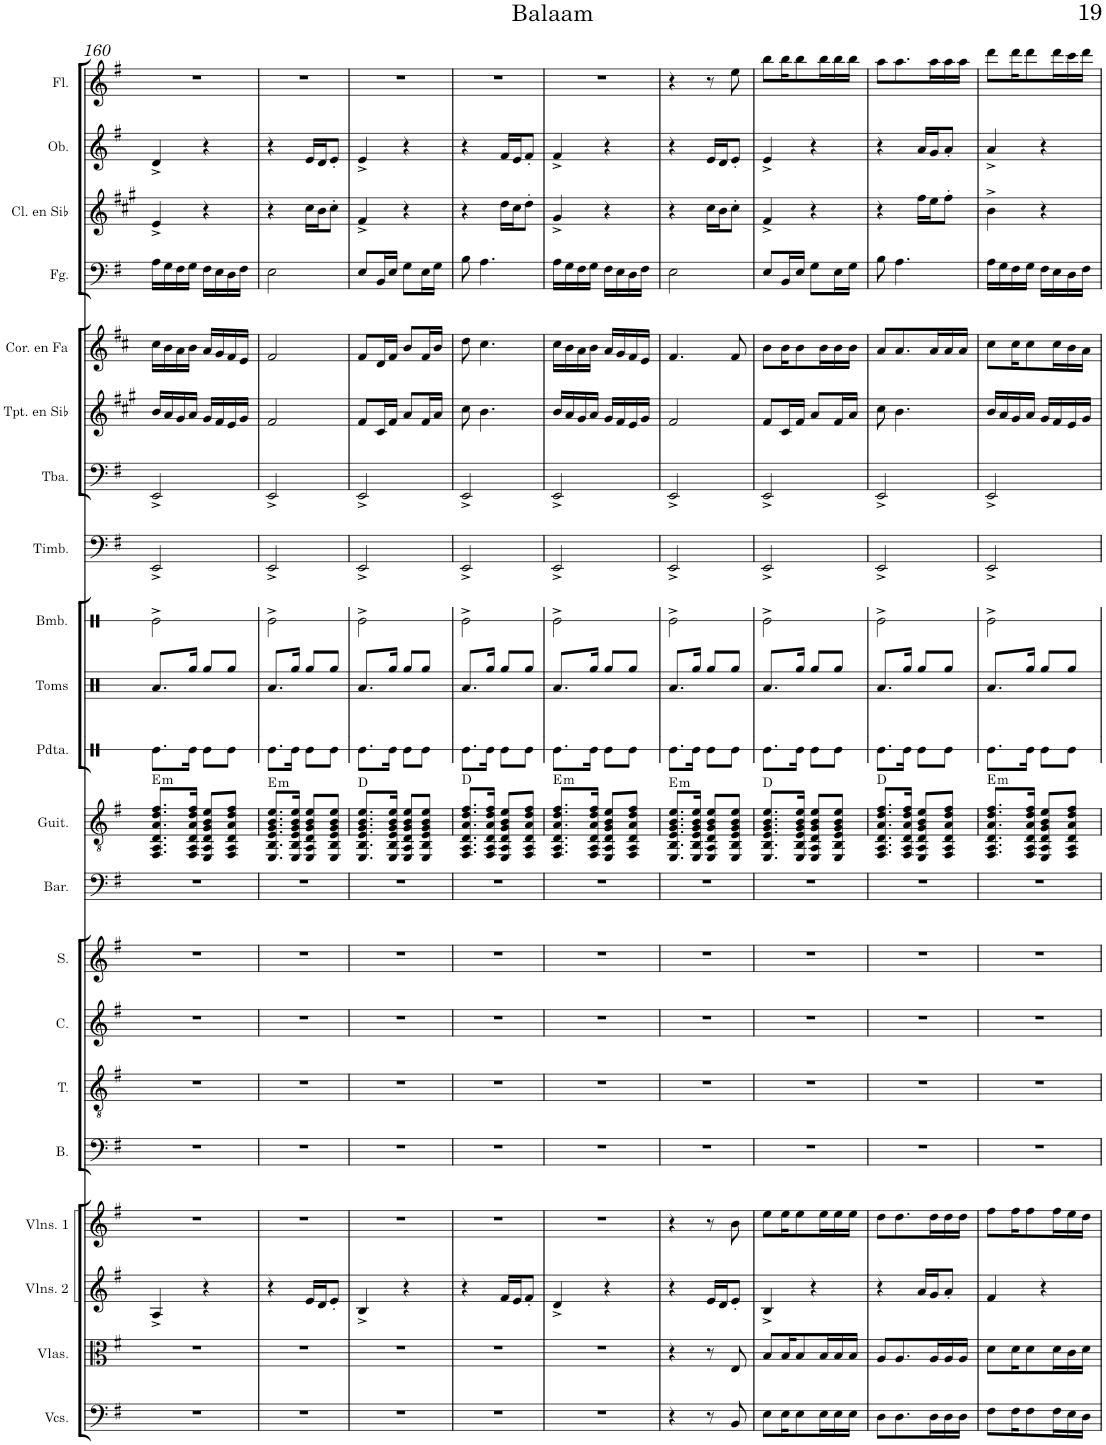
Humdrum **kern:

**kern	**kern	**kern	**kern	**kern	**kern	**kern	**kern	**kern	**kern	**harte	**kern	**kern	**kern	**kern	**kern	**kern	**kern	**kern	**kern	**kern	**kern
*part21	*part20	*part19	*part18	*part17	*part16	*part15	*part14	*part13	*part12	*part12	*part11	*part10	*part9	*part8	*part7	*part6	*part5	*part4	*part3	*part2	*part1
*staff21	*staff20	*staff19	*staff18	*staff17	*staff16	*staff15	*staff14	*staff13	*staff12	*	*staff11	*staff10	*staff9	*staff8	*staff7	*staff6	*staff5	*staff4	*staff3	*staff2	*staff1
*I"Violonchelos	*I"Violas	*I"Violines 2	*I"Violines 1	*I"Bajo	*I"Tenor	*I"Contralto	*I"Soprano	*I"Barítono	*I"Guitarra clásica	*	*I"Pandereta	*I"Toms	*I"Bombo	*I"Timbales	*I"Tuba	*I"Trompeta en Sib	*I"Trompa en Fa	*I"Fagot	*I"Clarinete en Sib	*I"Oboe	*I"Flauta
*I'Vcs.	*I'Vlas.	*I'Vlns. 2	*I'Vlns. 1	*I'B.	*I'T.	*I'C.	*I'S.	*I'Bar.	*I'Guit.	*	*I'Pdta.	*I'Toms	*I'Bmb.	*I'Timb.	*I'Tba.	*I'Tpt. en Sib	*	*I'Fg.	*I'Cl. en Sib	*I'Ob.	*I'Fl.
!!LO:PB:g=z
*clefF4	*clefC3	*clefG2	*clefG2	*clefF4	*clefGv2	*clefG2	*clefG2	*clefF4	*clefGv2	*	*clefX	*clefX	*clefX	*clefF4	*clefF4	*clefG2	*clefG2	*clefF4	*clefG2	*clefG2	*clefG2
*	*	*	*	*	*	*	*	*	*	*	*	*	*	*	*	*Trd1c2	*Trd4c7	*	*Trd1c2	*	*
*k[f#]	*k[f#]	*k[f#]	*k[f#]	*k[f#]	*k[f#]	*k[f#]	*k[f#]	*k[f#]	*k[f#]	*	*k[]	*k[]	*k[]	*k[f#]	*k[f#]	*k[f#c#g#]	*k[f#c#]	*k[f#]	*k[f#c#g#]	*k[f#]	*k[f#]
*M2/4	*M2/4	*M2/4	*M2/4	*M2/4	*M2/4	*M2/4	*M2/4	*M2/4	*M2/4	*	*M2/4	*M2/4	*M2/4	*M2/4	*M2/4	*M2/4	*M2/4	*M2/4	*M2/4	*M2/4	*M2/4
=160	=160	=160	=160	=160	=160	=160	=160	=160	=160	=160	=160	=160	=160	=160	=160	=160	=160	=160	=160	=160	=160
!	!	!	!	!	!	!	!	!	!	!LO:H:kt=m	!	!	!	!	!	!	!	!	!	!	!
2r	2r	4A^/	2r	2r	2r	2r	2r	2r	8.FF#/ 8.AA/ 8.D/ 8.A/ 8.d/ 8.f#/L	E:min	8.Re\L	8.Ra/L	2Re^\	2EE^/	2EE^/	16b/LL	16cc#\LL	16A\LL	4e^/	4d^/	2r
.	.	.	.	.	.	.	.	.	.	.	.	.	.	.	.	16a/	16b\	16G\	.	.	.
.	.	.	.	.	.	.	.	.	.	.	.	.	.	.	.	16g#/	16a\	16F#\	.	.	.
.	.	.	.	.	.	.	.	.	16FF#/ 16AA/ 16D/ 16A/ 16d/ 16f#/Jk	.	16Re\Jk	16Rgg/Jk	.	.	.	16a/JJ	16b\JJ	16G\JJ	.	.	.
.	.	4r	.	.	.	.	.	.	8EE/ 8AA/ 8D/ 8G/ 8B/ 8e/L	.	8Re\L	8Rgg/L	.	.	.	16g#/LL	16a/LL	16F#\LL	4r	4r	.
.	.	.	.	.	.	.	.	.	.	.	.	.	.	.	.	16f#/	16g/	16E\	.	.	.
.	.	.	.	.	.	.	.	.	8FF#/ 8AA/ 8D/ 8A/ 8d/ 8f#/J	.	8Re\J	8Rgg/J	.	.	.	16e/	16f#/	16D\	.	.	.
.	.	.	.	.	.	.	.	.	.	.	.	.	.	.	.	16g#/JJ	16e/JJ	16F#\JJ	.	.	.
=161	=161	=161	=161	=161	=161	=161	=161	=161	=161	=161	=161	=161	=161	=161	=161	=161	=161	=161	=161	=161	=161
!	!	!	!	!	!	!	!	!	!	!LO:H:kt=m	!	!	!	!	!	!	!	!	!	!	!
2r	2r	4r	2r	2r	2r	2r	2r	2r	8.EE/ 8.BB/ 8.E/ 8.G/ 8.B/ 8.e/L	E:min	8.Re\L	8.Ra/L	2Re^\	2EE^/	2EE^/	2f#/	2f#/	2E\	4r	4r	2r
.	.	.	.	.	.	.	.	.	16EE/ 16BB/ 16E/ 16G/ 16B/ 16e/Jk	.	16Re\Jk	16Rgg/Jk	.	.	.	.	.	.	.	.	.
.	.	16e/LL	.	.	.	.	.	.	8EE/ 8AA/ 8D/ 8G/ 8B/ 8e/L	.	8Re\L	8Rgg/L	.	.	.	.	.	.	16cc#\LL	16e/LL	.
.	.	16d/J	.	.	.	.	.	.	.	.	.	.	.	.	.	.	.	.	16b\J	16d/J	.
.	.	8e'/J	.	.	.	.	.	.	8EE/ 8BB/ 8E/ 8G/ 8B/ 8e/J	.	8Re\J	8Rgg/J	.	.	.	.	.	.	8cc#'\J	8e'/J	.
=162	=162	=162	=162	=162	=162	=162	=162	=162	=162	=162	=162	=162	=162	=162	=162	=162	=162	=162	=162	=162	=162
2r	2r	4B^/	2r	2r	2r	2r	2r	2r	8.EE/ 8.BB/ 8.E/ 8.G/ 8.B/ 8.e/L	D:maj	8.Re\L	8.Ra/L	2Re^\	2EE^/	2EE^/	8f#/L	8f#/L	8E/L	4f#^/	4e^/	2r
.	.	.	.	.	.	.	.	.	.	.	.	.	.	.	.	16c#/L	16d/L	16BB/L	.	.	.
.	.	.	.	.	.	.	.	.	16EE/ 16BB/ 16E/ 16G/ 16B/ 16e/Jk	.	16Re\Jk	16Rgg/Jk	.	.	.	16f#/JJ	16f#/JJ	16E/JJ	.	.	.
.	.	4r	.	.	.	.	.	.	8EE/ 8AA/ 8D/ 8G/ 8B/ 8e/L	.	8Re\L	8Rgg/L	.	.	.	8a/L	8b/L	8G\L	4r	4r	.
.	.	.	.	.	.	.	.	.	8EE/ 8BB/ 8E/ 8G/ 8B/ 8e/J	.	8Re\J	8Rgg/J	.	.	.	16f#/L	16f#/L	16E\L	.	.	.
.	.	.	.	.	.	.	.	.	.	.	.	.	.	.	.	16a/JJ	16b/JJ	16G\JJ	.	.	.
=163	=163	=163	=163	=163	=163	=163	=163	=163	=163	=163	=163	=163	=163	=163	=163	=163	=163	=163	=163	=163	=163
2r	2r	4r	2r	2r	2r	2r	2r	2r	8.FF#/ 8.AA/ 8.D/ 8.A/ 8.d/ 8.f#/L	D:maj	8.Re\L	8.Ra/L	2Re^\	2EE^/	2EE^/	8cc#\	8dd\	8B\	4r	4r	2r
.	.	.	.	.	.	.	.	.	.	.	.	.	.	.	.	4.b\	4.cc#\	4.A\	.	.	.
.	.	.	.	.	.	.	.	.	16FF#/ 16AA/ 16D/ 16A/ 16d/ 16f#/Jk	.	16Re\Jk	16Rgg/Jk	.	.	.	.	.	.	.	.	.
.	.	16f#/LL	.	.	.	.	.	.	8EE/ 8AA/ 8D/ 8G/ 8B/ 8e/L	.	8Re\L	8Rgg/L	.	.	.	.	.	.	16dd\LL	16f#/LL	.
.	.	16e/J	.	.	.	.	.	.	.	.	.	.	.	.	.	.	.	.	16cc#\J	16e/J	.
.	.	8f#'/J	.	.	.	.	.	.	8FF#/ 8AA/ 8D/ 8A/ 8d/ 8f#/J	.	8Re\J	8Rgg/J	.	.	.	.	.	.	8dd'\J	8f#'/J	.
=164	=164	=164	=164	=164	=164	=164	=164	=164	=164	=164	=164	=164	=164	=164	=164	=164	=164	=164	=164	=164	=164
!	!	!	!	!	!	!	!	!	!	!LO:H:kt=m	!	!	!	!	!	!	!	!	!	!	!
2r	2r	4d^/	2r	2r	2r	2r	2r	2r	8.FF#/ 8.AA/ 8.D/ 8.A/ 8.d/ 8.f#/L	E:min	8.Re\L	8.Ra/L	2Re^\	2EE^/	2EE^/	16b/LL	16cc#\LL	16A\LL	4g#^/	4f#^/	2r
.	.	.	.	.	.	.	.	.	.	.	.	.	.	.	.	16a/	16b\	16G\	.	.	.
.	.	.	.	.	.	.	.	.	.	.	.	.	.	.	.	16g#/	16a\	16F#\	.	.	.
.	.	.	.	.	.	.	.	.	16FF#/ 16AA/ 16D/ 16A/ 16d/ 16f#/Jk	.	16Re\Jk	16Rgg/Jk	.	.	.	16a/JJ	16b\JJ	16G\JJ	.	.	.
.	.	4r	.	.	.	.	.	.	8EE/ 8AA/ 8D/ 8G/ 8B/ 8e/L	.	8Re\L	8Rgg/L	.	.	.	16g#/LL	16a/LL	16F#\LL	4r	4r	.
.	.	.	.	.	.	.	.	.	.	.	.	.	.	.	.	16f#/	16g/	16E\	.	.	.
.	.	.	.	.	.	.	.	.	8FF#/ 8AA/ 8D/ 8A/ 8d/ 8f#/J	.	8Re\J	8Rgg/J	.	.	.	16e/	16f#/	16D\	.	.	.
.	.	.	.	.	.	.	.	.	.	.	.	.	.	.	.	16g#/JJ	16e/JJ	16F#\JJ	.	.	.
=165	=165	=165	=165	=165	=165	=165	=165	=165	=165	=165	=165	=165	=165	=165	=165	=165	=165	=165	=165	=165	=165
!	!	!	!	!	!	!	!	!	!	!LO:H:kt=m	!	!	!	!	!	!	!	!	!	!	!
4r	4r	4r	4r	2r	2r	2r	2r	2r	8.EE/ 8.BB/ 8.E/ 8.G/ 8.B/ 8.e/L	E:min	8.Re\L	8.Ra/L	2Re^\	2EE^/	2EE^/	2f#/	4.f#/	2E\	4r	4r	4r
.	.	.	.	.	.	.	.	.	16EE/ 16BB/ 16E/ 16G/ 16B/ 16e/Jk	.	16Re\Jk	16Rgg/Jk	.	.	.	.	.	.	.	.	.
8r	8r	16e/LL	8r	.	.	.	.	.	8EE/ 8AA/ 8D/ 8G/ 8B/ 8e/L	.	8Re\L	8Rgg/L	.	.	.	.	.	.	16cc#\LL	16e/LL	8r
.	.	16d/J	.	.	.	.	.	.	.	.	.	.	.	.	.	.	.	.	16b\J	16d/J	.
8BB/	8E/	8e'/J	8b\	.	.	.	.	.	8EE/ 8BB/ 8E/ 8G/ 8B/ 8e/J	.	8Re\J	8Rgg/J	.	.	.	.	8f#/	.	8cc#'\J	8e'/J	8ee\
=166	=166	=166	=166	=166	=166	=166	=166	=166	=166	=166	=166	=166	=166	=166	=166	=166	=166	=166	=166	=166	=166
8E\L	8B/L	4B^/	8ee\L	2r	2r	2r	2r	2r	8.EE/ 8.BB/ 8.E/ 8.G/ 8.B/ 8.e/L	D:maj	8.Re\L	8.Ra/L	2Re^\	2EE^/	2EE^/	8f#/L	8b\L	8E/L	4f#^/	4e^/	8bb\L
16E\K	16B/K	.	16ee\K	.	.	.	.	.	.	.	.	.	.	.	.	16c#/L	16b\K	16BB/L	.	.	16bb\K
8E\	8B/	.	8ee\	.	.	.	.	.	16EE/ 16BB/ 16E/ 16G/ 16B/ 16e/Jk	.	16Re\Jk	16Rgg/Jk	.	.	.	16f#/JJ	8b\	16E/JJ	.	.	8bb\
.	.	4r	.	.	.	.	.	.	8EE/ 8AA/ 8D/ 8G/ 8B/ 8e/L	.	8Re\L	8Rgg/L	.	.	.	8a/L	.	8G\L	4r	4r	.
16E\L	16B/L	.	16ee\L	.	.	.	.	.	.	.	.	.	.	.	.	.	16b\L	.	.	.	16bb\L
16E\	16B/	.	16ee\	.	.	.	.	.	8EE/ 8BB/ 8E/ 8G/ 8B/ 8e/J	.	8Re\J	8Rgg/J	.	.	.	16f#/L	16b\	16E\L	.	.	16bb\
16E\JJ	16B/JJ	.	16ee\JJ	.	.	.	.	.	.	.	.	.	.	.	.	16a/JJ	16b\JJ	16G\JJ	.	.	16bb\JJ
=167	=167	=167	=167	=167	=167	=167	=167	=167	=167	=167	=167	=167	=167	=167	=167	=167	=167	=167	=167	=167	=167
8D\L	8A/L	4r	8dd\L	2r	2r	2r	2r	2r	8.FF#/ 8.AA/ 8.D/ 8.A/ 8.d/ 8.f#/L	D:maj	8.Re\L	8.Ra/L	2Re^\	2EE^/	2EE^/	8cc#\	8a/L	8B\	4r	4r	8aa\L
8.D\	8.A/	.	8.dd\	.	.	.	.	.	.	.	.	.	.	.	.	4.b\	8.a/	4.A\	.	.	8.aa\
.	.	.	.	.	.	.	.	.	16FF#/ 16AA/ 16D/ 16A/ 16d/ 16f#/Jk	.	16Re\Jk	16Rgg/Jk	.	.	.	.	.	.	.	.	.
.	.	16a/LL	.	.	.	.	.	.	8EE/ 8AA/ 8D/ 8G/ 8B/ 8e/L	.	8Re\L	8Rgg/L	.	.	.	.	.	.	16ff#\LL	16a/LL	.
16D\L	16A/L	16g/J	16dd\L	.	.	.	.	.	.	.	.	.	.	.	.	.	16a/L	.	16ee\J	16g/J	16aa\L
16D\	16A/	8a'/J	16dd\	.	.	.	.	.	8FF#/ 8AA/ 8D/ 8A/ 8d/ 8f#/J	.	8Re\J	8Rgg/J	.	.	.	.	16a/	.	8ff#'\J	8a'/J	16aa\
16D\JJ	16A/JJ	.	16dd\JJ	.	.	.	.	.	.	.	.	.	.	.	.	.	16a/JJ	.	.	.	16aa\JJ
=168	=168	=168	=168	=168	=168	=168	=168	=168	=168	=168	=168	=168	=168	=168	=168	=168	=168	=168	=168	=168	=168
!	!	!	!	!	!	!	!	!	!	!LO:H:kt=m	!	!	!	!	!	!	!	!	!	!	!
8F#\L	8d\L	4f#/	8ff#\L	2r	2r	2r	2r	2r	8.FF#/ 8.AA/ 8.D/ 8.A/ 8.d/ 8.f#/L	E:min	8.Re\L	8.Ra/L	2Re^\	2EE^/	2EE^/	16b/LL	8cc#\L	16A\LL	4b^\	4a^/	8ddd\L
.	.	.	.	.	.	.	.	.	.	.	.	.	.	.	.	16a/	.	16G\	.	.	.
16F#\K	16d\K	.	16ff#\K	.	.	.	.	.	.	.	.	.	.	.	.	16g#/	16cc#\K	16F#\	.	.	16ddd\K
8F#\	8d\	.	8ff#\	.	.	.	.	.	16FF#/ 16AA/ 16D/ 16A/ 16d/ 16f#/Jk	.	16Re\Jk	16Rgg/Jk	.	.	.	16a/JJ	8cc#\	16G\JJ	.	.	8ddd\
.	.	4r	.	.	.	.	.	.	8EE/ 8AA/ 8D/ 8G/ 8B/ 8e/L	.	8Re\L	8Rgg/L	.	.	.	16g#/LL	.	16F#\LL	4r	4r	.
16F#\L	16d\L	.	16ff#\L	.	.	.	.	.	.	.	.	.	.	.	.	16f#/	16cc#\L	16E\	.	.	16ddd\L
16E\	16c\	.	16ee\	.	.	.	.	.	8FF#/ 8AA/ 8D/ 8A/ 8d/ 8f#/J	.	8Re\J	8Rgg/J	.	.	.	16e/	16b\	16D\	.	.	16ccc\
16D\JJ	16d\JJ	.	16dd\JJ	.	.	.	.	.	.	.	.	.	.	.	.	16g#/JJ	16a\JJ	16F#\JJ	.	.	16ddd\JJ
=	=	=	=	=	=	=	=	=	=	=	=	=	=	=	=	=	=	=	=	=	=
*-	*-	*-	*-	*-	*-	*-	*-	*-	*-	*-	*-	*-	*-	*-	*-	*-	*-	*-	*-	*-	*-
